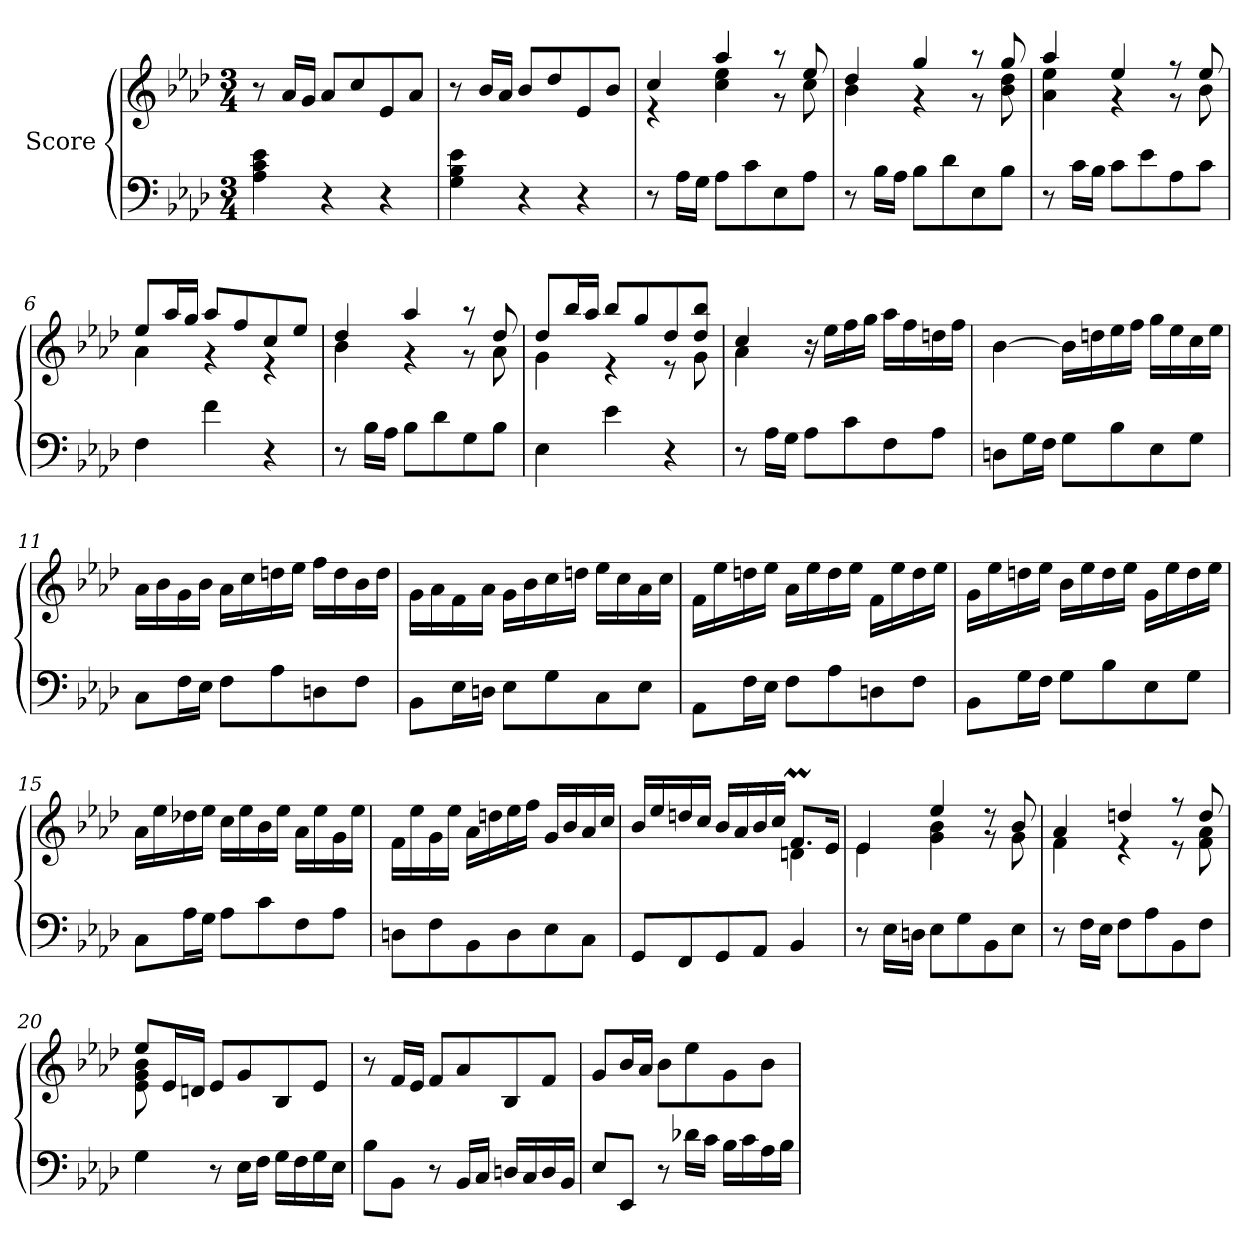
**kern	**kern
*part1	*part1
*staff2	*staff1
*I"Score	*
*clefF4	*clefG2
*k[b-e-a-d-]	*k[b-e-a-d-]
*M3/4	*M3/4
=1	=1
4A-\ 4c\ 4e-\	8r
.	16a-/LL
.	16g/JJ
4r	8a-/L
.	8cc/
4r	8e-/
.	8a-/J
=2	=2
4G\ 4B-\ 4e-\	8r
.	16b-/LL
.	16a-/JJ
4r	8b-/L
.	8dd-/
4r	8e-/
.	8b-/J
=3	=3
*	*^
8r	4cc/	4r
16A-\LL	.	.
16G\JJ	.	.
8A-\L	4aa-/	4cc\ 4ee-\
8c\	.	.
8E-\	8r	8r
8A-\J	8ee-/	8cc\
=4	=4	=4
8r	4dd-/	4b-\
16B-\LL	.	.
16A-\JJ	.	.
8B-\L	4gg/	4r
8d-\	.	.
8E-\	8r	8r
8B-\J	8gg/	8b-\ 8dd-\
=5	=5	=5
8r	4aa-/	4a-\ 4ee-\
16c\LL	.	.
16B-\JJ	.	.
8c\L	4ee-/	4r
8e-\	.	.
8A-\	8r	8r
8c\J	8ee-/	8b-\
!!LO:LB:g=z	!!
=6	=6	=6
4F\	8ee-/L	4a-\
.	16aa-/L	.
.	16gg/JJ	.
4f\	8aa-/L	4r
.	8ff/	.
4r	8cc/	4r
.	8ee-/J	.
=7	=7	=7
8r	4dd-/	4b-\
16B-\LL	.	.
16A-\JJ	.	.
8B-\L	4aa-/	4r
8d-\	.	.
8G\	8r	8r
8B-\J	8dd-/	8a-\
=8	=8	=8
4E-\	8dd-/L	4g\
.	16bb-/L	.
.	16aa-/JJ	.
4e-\	8bb-/L	4r
.	8gg/	.
4r	8dd-/	8r
.	8dd-/ 8bb-/J	8g\
=9	=9	=9
8r	4cc/	4a-\
16A-\LL	.	.
16G\JJ	.	.
8A-\L	16r	2ryy
.	16ee-\LL	.
8c\	16ff\	.
.	16gg\JJ	.
8F\	16aa-\LL	.
.	16ff\	.
8A-\J	16ddn\	.
.	16ff\JJ	.
*	*v	*v
!!LO:LB:g=z
=10	=10
8Dn\L	[4b-\
16G\L	.
16F\JJ	.
8G\L	16b-\LL]
.	16ddn\
8B-\	16ee-\
.	16ff\JJ
8E-\	16gg\LL
.	16ee-\
8G\J	16cc\
.	16ee-\JJ
=11	=11
8C\L	16a-\LL
.	16b-\
16F\L	16g\
16E-\JJ	16b-\JJ
8F\L	16a-\LL
.	16cc\
8A-\	16ddn\
.	16ee-\JJ
8Dn\	16ff\LL
.	16dd\
8F\J	16b-\
.	16dd\JJ
=12	=12
8BB-\L	16g\LL
.	16a-\
16E-\L	16f\
16Dn\JJ	16a-\JJ
8E-\L	16g\LL
.	16b-\
8G\	16cc\
.	16ddn\JJ
8C\	16ee-\LL
.	16cc\
8E-\J	16a-\
.	16cc\JJ
!!LO:LB:g=z
=13	=13
8AA-\L	16f\LL
.	16ee-\
16F\L	16ddn\
16E-\JJ	16ee-\JJ
8F\L	16a-\LL
.	16ee-\
8A-\	16dd\
.	16ee-\JJ
8Dn\	16f\LL
.	16ee-\
8F\J	16dd\
.	16ee-\JJ
=14	=14
8BB-\L	16g\LL
.	16ee-\
16G\L	16ddn\
16F\JJ	16ee-\JJ
8G\L	16b-\LL
.	16ee-\
8B-\	16dd\
.	16ee-\JJ
8E-\	16g\LL
.	16ee-\
8G\J	16dd\
.	16ee-\JJ
=15	=15
8C\L	16a-\LL
.	16ee-\
16A-\L	16dd-X\
16G\JJ	16ee-\JJ
8A-\L	16cc\LL
.	16ee-\
8c\	16b-\
.	16ee-\JJ
8F\	16a-\LL
.	16ee-\
8A-\J	16g\
.	16ee-\JJ
!!LO:PB:g=z
=16	=16
8Dn\L	16f\LL
.	16ee-\
8F\	16g\
.	16ee-\JJ
8BB-\	16a-\LL
.	16ddn\
8D\	16ee-\
.	16ff\JJ
8E-\	16g/LL
.	16b-/
8C\J	16a-/
.	16cc/JJ
=17	=17
*	*^
8GG/L	16b-/LL	2ryy
.	16ee-/	.
8FF/	16ddn/	.
.	16cc/JJ	.
8GG/	16b-/LL	.
.	16a-/	.
8AA-/J	16b-/	.
.	16cc/JJ	.
4BB-/	8.fM/L	4dn\
.	16e-/Jk	.
=18	=18	=18
8r	4e-/	4e-\
16E-\LL	.	.
16Dn\JJ	.	.
8E-\L	4ee-/	4g\ 4b-\
8G\	.	.
8BB-\	8r	8r
8E-\J	8b-/	8g\
=19	=19	=19
8r	4a-/	4f\
16F\LL	.	.
16E-\JJ	.	.
8F\L	4ddn/	4r
8A-\	.	.
8BB-\	8r	8r
8F\J	8dd/	8f\ 8a-\
!!LO:LB:g=z	!!
=20	=20	=20
4G\	8ee-/L	8e-\ 8g\ 8b-\
.	16e-/L	2ryy
.	16dn/JJ	.
8r	8e-/L	.
16E-\LL	8g/	.
16F\JJ	.	.
16G\LL	8B-/	.
16F\	.	.
16G\	8e-/J	8ryy
16E-\JJ	.	.
*	*v	*v
=21	=21
8B-\L	8r
8BB-\J	16f/LL
.	16e-/JJ
8r	8f/L
16BB-/LL	8a-/
16C/JJ	.
16Dn/LL	8B-/
16C/	.
16D/	8f/J
16BB-/JJ	.
=22	=22
8E-/L	8g/L
8EE-/J	16b-/L
.	16a-/JJ
8r	8b-\L
16d-X\LL	8ee-\
16c\JJ	.
16B-\LL	8g\
16c\	.
16A-\	8b-\J
16B-\JJ	.
=	=
*-	*-
